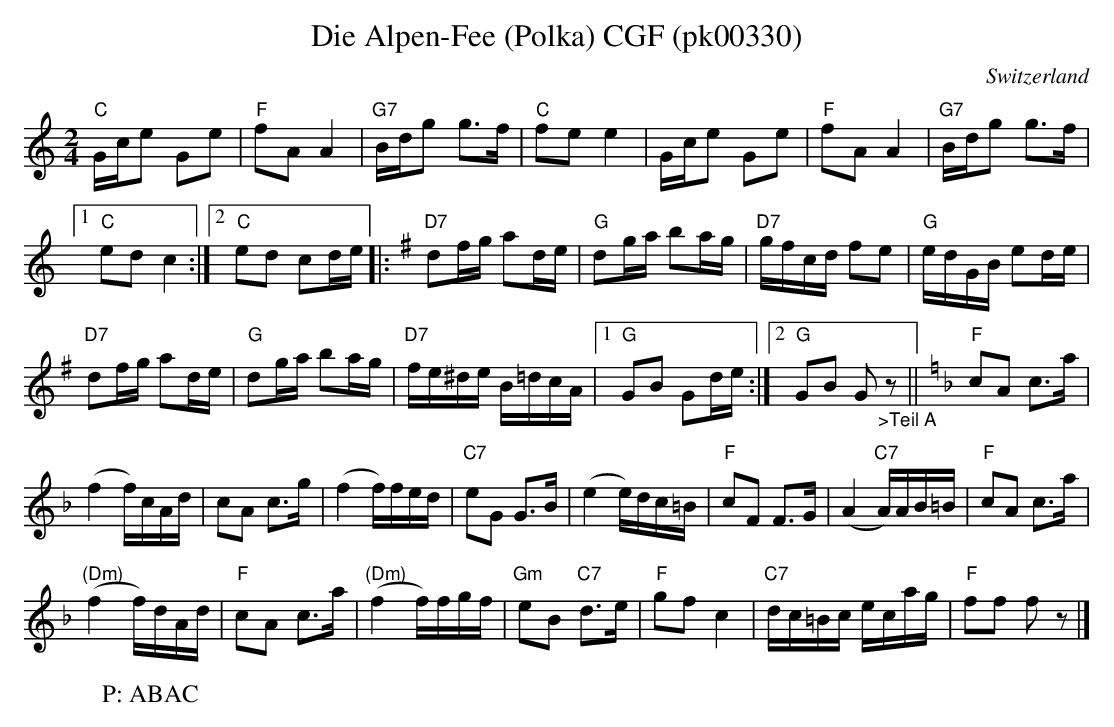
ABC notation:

X:1
T:Die Alpen-Fee (Polka) CGF (pk00330)
M:2/4
L:1/16
O:Switzerland
K:C transpose=3 %%MIDI gchordon
"C"Gce2 G2e2 | "F"f2A2A4 | "G7"Bdg2 g3f | "C"f2e2e4 | Gce2 G2e2 | "F"f2A2A4 | "G7"Bdg2 g3f |1
"C"e2d2c4 :|2 "C"e2d2 c2de |: [K:G] "D7"d2fg a2de | "G"d2ga b2ag | "D7"gfcd f2e2 | "G"edGB e2de |
"D7"d2fg a2de | "G"d2ga b2ag | "D7"fe^de B=dcA |1 "G"G2B2 G2de :|2 "G"G2B2 G2"_>Teil A"z2 || [K:F] "F"c2A2 c3a |
(f4f)cAd | c2A2 c3g | (f4f)fed | "C7"e2G2 G3B | (e4e)dc=B | "F"c2F2 F3G | (A4"C7"A)AB=B | "F"c2A2 c3a |
("(Dm)"f4f)dAd | "F"c2A2 c3a | ("(Dm)"f4f)fgf | "Gm"e2B2 "C7"d3e | "F"g2f2c4 | "C7"dc=Bc ecag | "F"f2f2 f2z2 |]
W: P: ABAC
